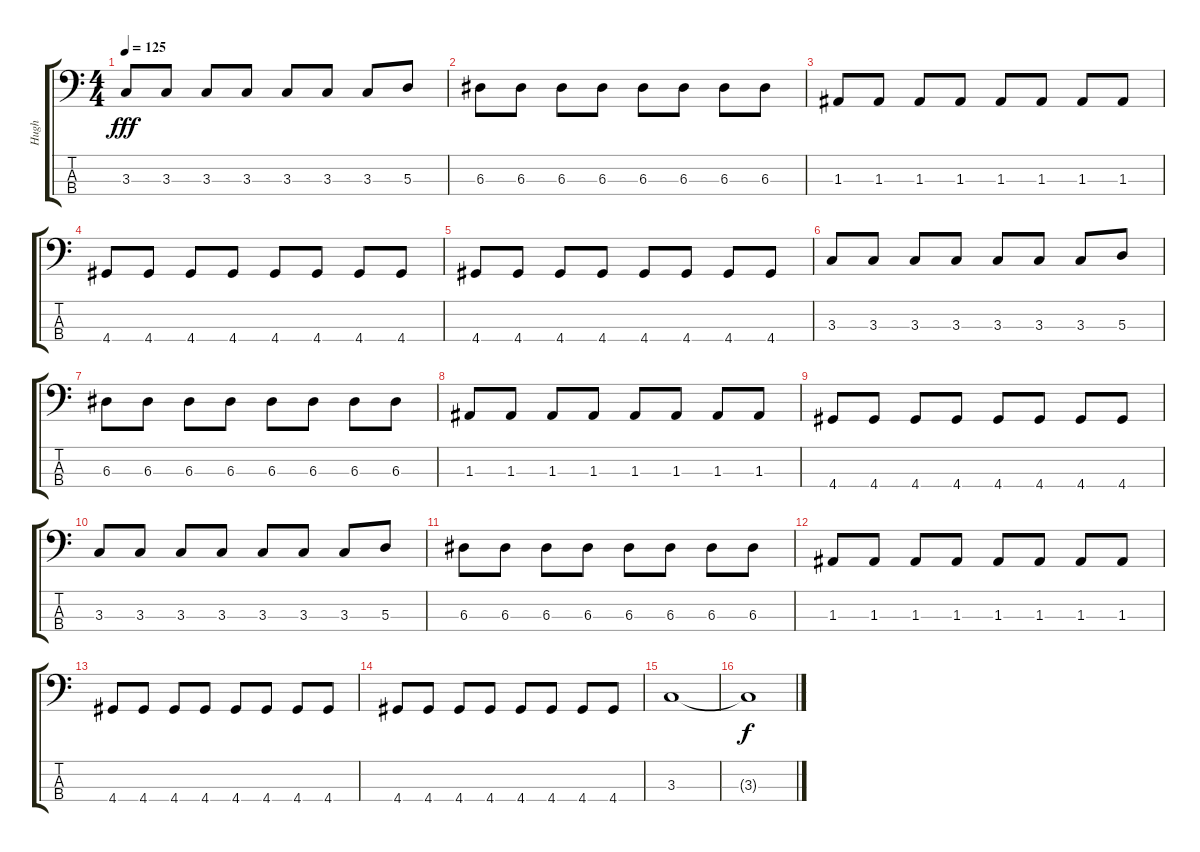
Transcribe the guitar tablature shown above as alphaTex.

\track ("Hugh" "Hugh") {instrument electricbassfinger}
\staff {score tabs}
\tuning (G2 D2 A1 E1) {hide}
\ts (4 4)
\tempo 125
\clef f4
\ks c
3.3.8{dy fff} 3.3.8 3.3.8 3.3.8 3.3.8 3.3.8 3.3.8 5.3.8 |
6.3.8 6.3.8 6.3.8 6.3.8 6.3.8 6.3.8 6.3.8 6.3.8 |
1.3.8 1.3.8 1.3.8 1.3.8 1.3.8 1.3.8 1.3.8 1.3.8 |
4.4.8 4.4.8 4.4.8 4.4.8 4.4.8 4.4.8 4.4.8 4.4.8 |
4.4.8 4.4.8 4.4.8 4.4.8 4.4.8 4.4.8 4.4.8 4.4.8 |
3.3.8 3.3.8 3.3.8 3.3.8 3.3.8 3.3.8 3.3.8 5.3.8 |
6.3.8 6.3.8 6.3.8 6.3.8 6.3.8 6.3.8 6.3.8 6.3.8 |
1.3.8 1.3.8 1.3.8 1.3.8 1.3.8 1.3.8 1.3.8 1.3.8 |
4.4.8 4.4.8 4.4.8 4.4.8 4.4.8 4.4.8 4.4.8 4.4.8 |
3.3.8 3.3.8 3.3.8 3.3.8 3.3.8 3.3.8 3.3.8 5.3.8 |
6.3.8 6.3.8 6.3.8 6.3.8 6.3.8 6.3.8 6.3.8 6.3.8 |
1.3.8 1.3.8 1.3.8 1.3.8 1.3.8 1.3.8 1.3.8 1.3.8 |
4.4.8 4.4.8 4.4.8 4.4.8 4.4.8 4.4.8 4.4.8 4.4.8 |
4.4.8 4.4.8 4.4.8 4.4.8 4.4.8 4.4.8 4.4.8 4.4.8 |
3.3.1 |
3.3{t}.1{dy f}
